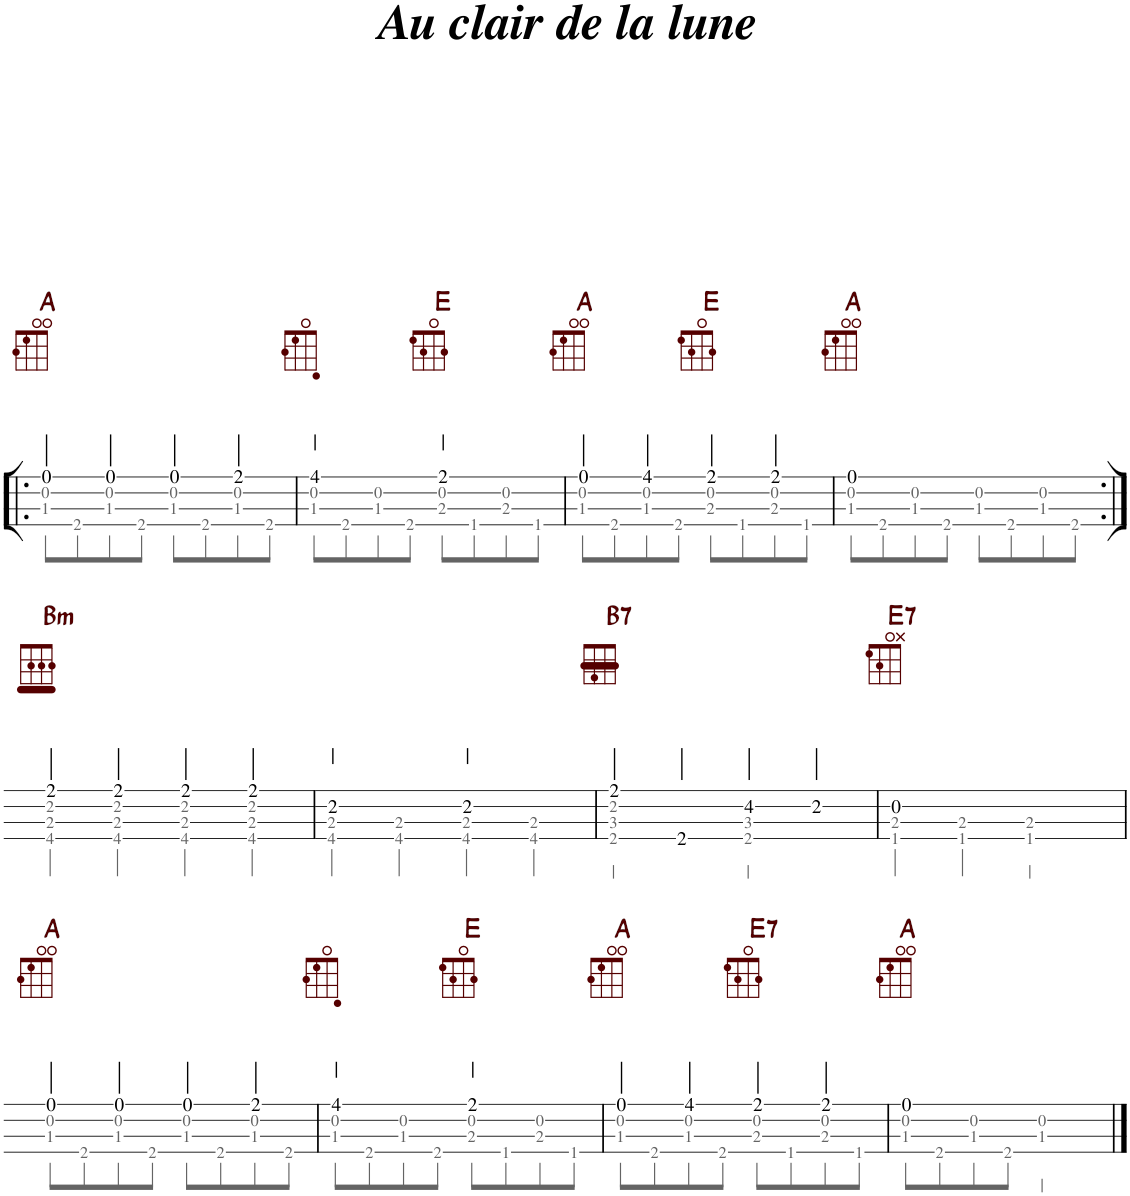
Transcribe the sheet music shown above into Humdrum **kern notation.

**kern	**kern	**kern	**harte
*part3	*part2	*part1	*part1
*staff3	*staff2	*staff1	*
*I"Ukulélé [Tablature]	*I"Ukulélé [Tablature]	*I"Ukulélé [Tablature]	*
*stria4	*stria4	*stria4	*
*k[]	*k[]	*k[]	*
*M4/4	*M4/4	*M4/4	*
=1!|:	=1!|:	=1!|:	=1!|:
*^	*^	*^	*
1r	8r	4a	4c#!i/ 4e!i/	4a/	8c#!i\ 8e!i\L	A:maj
.	8a!i/	.	.	.	8a!i\	.
.	8r	4a	4c#!i/ 4e!i/	4a/	8c#!i\ 8e!i\	.
.	8a!i/	.	.	.	8a!i\J	.
.	8r	4a	4c#!i/ 4e!i/	4a/	8c#!i\ 8e!i\L	.
.	8a!i/	.	.	.	8a!i\	.
.	8r	4b	4c#!i/ 4e!i/	4b/	8c#!i\ 8e!i\	.
.	8a!i/	.	.	.	8a!i\J	.
=2	=2	=2	=2	=2	=2	=2
1r	8r	2cc#	4c#!i/ 4e!i/	2cc#/	8c#!i\ 8e!i\L	.
.	8a!i/	.	.	.	8a!i\	.
.	8r	.	4c#!i/ 4e!i/	.	8c#!i\ 8e!i\	.
.	8a!i/	.	.	.	8a!i\J	.
.	8r	2b	4d!i/ 4e!i/	2b/	8d!i\ 8e!i\L	E:maj
.	8a-!i/	.	.	.	8a-!i\	.
.	8r	.	4d!i/ 4e!i/	.	8d!i\ 8e!i\	.
.	8a-!i/	.	.	.	8a-!i\J	.
=3	=3	=3	=3	=3	=3	=3
1r	8r	4a	4c#!i/ 4e!i/	4a/	8c#!i\ 8e!i\L	A:maj
.	8a!i/	.	.	.	8a!i\	.
.	8r	4cc#	4c#!i/ 4e!i/	4cc#/	8c#!i\ 8e!i\	.
.	8a!i/	.	.	.	8a!i\J	.
.	8r	4b	4d!i/ 4e!i/	4b/	8d!i\ 8e!i\L	E:maj
.	8a-!i/	.	.	.	8a-!i\	.
.	8r	4b	4d!i/ 4e!i/	4b/	8d!i\ 8e!i\	.
.	8a-!i/	.	.	.	8a-!i\J	.
=4	=4	=4	=4	=4	=4	=4
1r	8r	1a	4c#!i/ 4e!i/	1a	8c#!i\ 8e!i\L	A:maj
.	8a!i/	.	.	.	8a!i\	.
.	8r	.	4c#!i/ 4e!i/	.	8c#!i\ 8e!i\	.
.	8a!i/	.	.	.	8a!i\J	.
.	8r	.	4c#!i/ 4e!i/	.	8c#!i\ 8e!i\L	.
.	8a!i/	.	.	.	8a!i\	.
.	8r	.	4c#!i/ 4e!i/	.	8c#!i\ 8e!i\	.
.	8a!i/	.	.	.	8a!i\J	.
*	*	*v	*v	*	*	*
!!LO:LB:g=z	!!
=5:|!	=5:|!	=5:|!	=5:|!	=5:|!	=5:|!
!	!	!	!	!	!LO:H:kt=m
*v	*v	*	*	*	*
1r	4b	4b/	4b!i\ 4d!i\ 4f#!i\	B:min
.	4b	4b/	4b!i\ 4d!i\ 4f#!i\	.
.	4b	4b/	4b!i\ 4d!i\ 4f#!i\	.
.	4b	4b/	4b!i\ 4d!i\ 4f#!i\	.
=6	=6	=6	=6	=6
1r	2f#	2f#/	4b!i\ 4d!i\	.
.	.	.	4b!i\ 4d!i\	.
.	2f#	2f#/	4b!i\ 4d!i\	.
.	.	.	4b!i\ 4d!i\	.
=7	=7	=7	=7	=7
!	!	!	!	!LO:H:kt=7
1r	4b	4b/	2a!i\ 2e-!i\ 2f#!i\	B:7
.	4a	4a/	.	.
.	4g#	4g#/	2a!i\ 2d#!i\	.
.	4f#	4f#/	.	.
=8	=8	=8	=8	=8
!	!	!	!	!LO:H:kt=7
1r	1e	1e	4g#!i\ 4d!i\	E:7
.	.	.	4g#!i\ 4d!i\	.
.	.	.	2g#!i\ 2d!i\	.
!!LO:LB:g=z	!!
=9	=9	=9	=9	=9
*^	*^	*	*	*
1r	8r	4a	4c#!i/ 4e!i/	4a/	8c#!i\ 8e!i\L	A:maj
.	8a!i/	.	.	.	8a!i\	.
.	8r	4a	4c#!i/ 4e!i/	4a/	8c#!i\ 8e!i\	.
.	8a!i/	.	.	.	8a!i\J	.
.	8r	4a	4c#!i/ 4e!i/	4a/	8c#!i\ 8e!i\L	.
.	8a!i/	.	.	.	8a!i\	.
.	8r	4b	4c#!i/ 4e!i/	4b/	8c#!i\ 8e!i\	.
.	8a!i/	.	.	.	8a!i\J	.
=10	=10	=10	=10	=10	=10	=10
1r	8r	2cc#	4c#!i/ 4e!i/	2cc#/	8c#!i\ 8e!i\L	.
.	8a!i/	.	.	.	8a!i\	.
.	8r	.	4c#!i/ 4e!i/	.	8c#!i\ 8e!i\	.
.	8a!i/	.	.	.	8a!i\J	.
.	8r	2b	4d!i/ 4e!i/	2b/	8d!i\ 8e!i\L	E:maj
.	8a-!i/	.	.	.	8a-!i\	.
.	8r	.	4d!i/ 4e!i/	.	8d!i\ 8e!i\	.
.	8a-!i/	.	.	.	8a-!i\J	.
=11	=11	=11	=11	=11	=11	=11
1r	8r	4a	4c#!i/ 4e!i/	4a/	8c#!i\ 8e!i\L	A:maj
.	8a!i/	.	.	.	8a!i\	.
.	8r	4cc#	4c#!i/ 4e!i/	4cc#/	8c#!i\ 8e!i\	.
.	8a!i/	.	.	.	8a!i\J	.
!	!	!	!	!	!	!LO:H:kt=7
.	8r	4b	4d!i/ 4e!i/	4b/	8d!i\ 8e!i\L	E:7
.	8a-!i/	.	.	.	8a-!i\	.
.	8r	4b	4d!i/ 4e!i/	4b/	8d!i\ 8e!i\	.
.	8a-!i/	.	.	.	8a-!i\J	.
=12	=12	=12	=12	=12	=12	=12
1r	8r	1a	4c#!i/ 4e!i/	1a	8c#!i\ 8e!i\L	A:maj
.	8a!i/	.	.	.	8a!i\	.
.	8r	.	4c#!i/ 4e!i/	.	8c#!i\ 8e!i\	.
.	8a!i/	.	.	.	8a!i\J	.
.	2r	.	2c#!i/ 2e!i/	.	2c#!i\ 2e!i\	.
*v	*v	*	*	*v	*v	*
*	*v	*v	*	*
==	==	==	==
*-	*-	*-	*-
